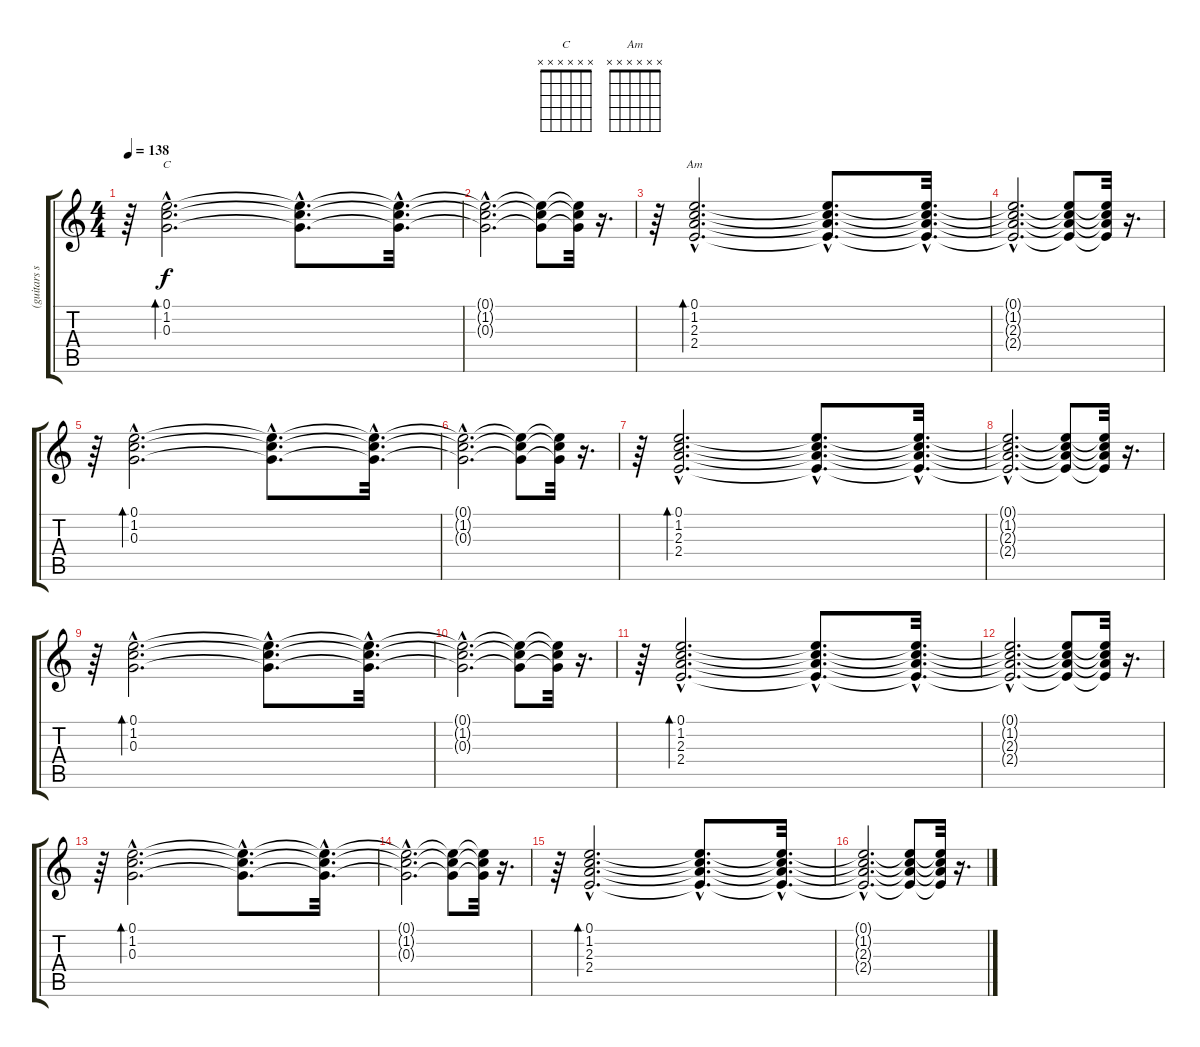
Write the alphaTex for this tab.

\track ("(guitars stereo fx)" "(guitars s") {instrument electricguitarclean}
\staff {score tabs}
\tuning (E4 B3 G3 D3 A2 E2) {hide}
\chord ("C" x x x x x x)
\chord ("Am" x x x x x x)
\ts (4 4)
\tempo 138
\clef g2
\ks c
r.64{dy f} (0.1{hac} 1.2{hac} 0.3{hac}).2{d bd 60 ch "C"} (0.1{hac t} 1.2{hac t} 0.3{hac t}).8{d} (0.1{hac t} 1.2{hac t} 0.3{hac t}).32{d} |
(0.1{hac t} 1.2{hac t} 0.3{hac t}).2{d} (0.1{t} 1.2{t} 0.3{t}).8 (0.1{t} 1.2{t} 0.3{t}).32 r.16{d} |
r.64 (0.1{hac} 1.2{hac} 2.3{hac} 2.4{hac}).2{d bd 60 ch "Am"} (0.1{hac t} 1.2{hac t} 2.3{hac t} 2.4{hac t}).8{d} (0.1{hac t} 1.2{hac t} 2.3{hac t} 2.4{hac t}).32{d} |
(0.1{hac t} 1.2{hac t} 2.3{hac t} 2.4{hac t}).2{d} (0.1{t} 1.2{t} 2.3{t} 2.4{t}).8 (0.1{t} 1.2{t} 2.3{t} 2.4{t}).32 r.16{d} |
r.64 (0.1{hac} 1.2{hac} 0.3{hac}).2{d bd 60} (0.1{hac t} 1.2{hac t} 0.3{hac t}).8{d} (0.1{hac t} 1.2{hac t} 0.3{hac t}).32{d} |
(0.1{hac t} 1.2{hac t} 0.3{hac t}).2{d} (0.1{t} 1.2{t} 0.3{t}).8 (0.1{t} 1.2{t} 0.3{t}).32 r.16{d} |
r.64 (0.1{hac} 1.2{hac} 2.3{hac} 2.4{hac}).2{d bd 60} (0.1{hac t} 1.2{hac t} 2.3{hac t} 2.4{hac t}).8{d} (0.1{hac t} 1.2{hac t} 2.3{hac t} 2.4{hac t}).32{d} |
(0.1{hac t} 1.2{hac t} 2.3{hac t} 2.4{hac t}).2{d} (0.1{t} 1.2{t} 2.3{t} 2.4{t}).8 (0.1{t} 1.2{t} 2.3{t} 2.4{t}).32 r.16{d} |
r.64 (0.1{hac} 1.2{hac} 0.3{hac}).2{d bd 60} (0.1{hac t} 1.2{hac t} 0.3{hac t}).8{d} (0.1{hac t} 1.2{hac t} 0.3{hac t}).32{d} |
(0.1{hac t} 1.2{hac t} 0.3{hac t}).2{d} (0.1{t} 1.2{t} 0.3{t}).8 (0.1{t} 1.2{t} 0.3{t}).32 r.16{d} |
r.64 (0.1{hac} 1.2{hac} 2.3{hac} 2.4{hac}).2{d bd 60} (0.1{hac t} 1.2{hac t} 2.3{hac t} 2.4{hac t}).8{d} (0.1{hac t} 1.2{hac t} 2.3{hac t} 2.4{hac t}).32{d} |
(0.1{hac t} 1.2{hac t} 2.3{hac t} 2.4{hac t}).2{d} (0.1{t} 1.2{t} 2.3{t} 2.4{t}).8 (0.1{t} 1.2{t} 2.3{t} 2.4{t}).32 r.16{d} |
r.64 (0.1{hac} 1.2{hac} 0.3{hac}).2{d bd 60} (0.1{hac t} 1.2{hac t} 0.3{hac t}).8{d} (0.1{hac t} 1.2{hac t} 0.3{hac t}).32{d} |
(0.1{hac t} 1.2{hac t} 0.3{hac t}).2{d} (0.1{t} 1.2{t} 0.3{t}).8 (0.1{t} 1.2{t} 0.3{t}).32 r.16{d} |
r.64 (0.1{hac} 1.2{hac} 2.3{hac} 2.4{hac}).2{d bd 60} (0.1{hac t} 1.2{hac t} 2.3{hac t} 2.4{hac t}).8{d} (0.1{hac t} 1.2{hac t} 2.3{hac t} 2.4{hac t}).32{d} |
(0.1{hac t} 1.2{hac t} 2.3{hac t} 2.4{hac t}).2{d} (0.1{t} 1.2{t} 2.3{t} 2.4{t}).8 (0.1{t} 1.2{t} 2.3{t} 2.4{t}).32 r.16{d}
